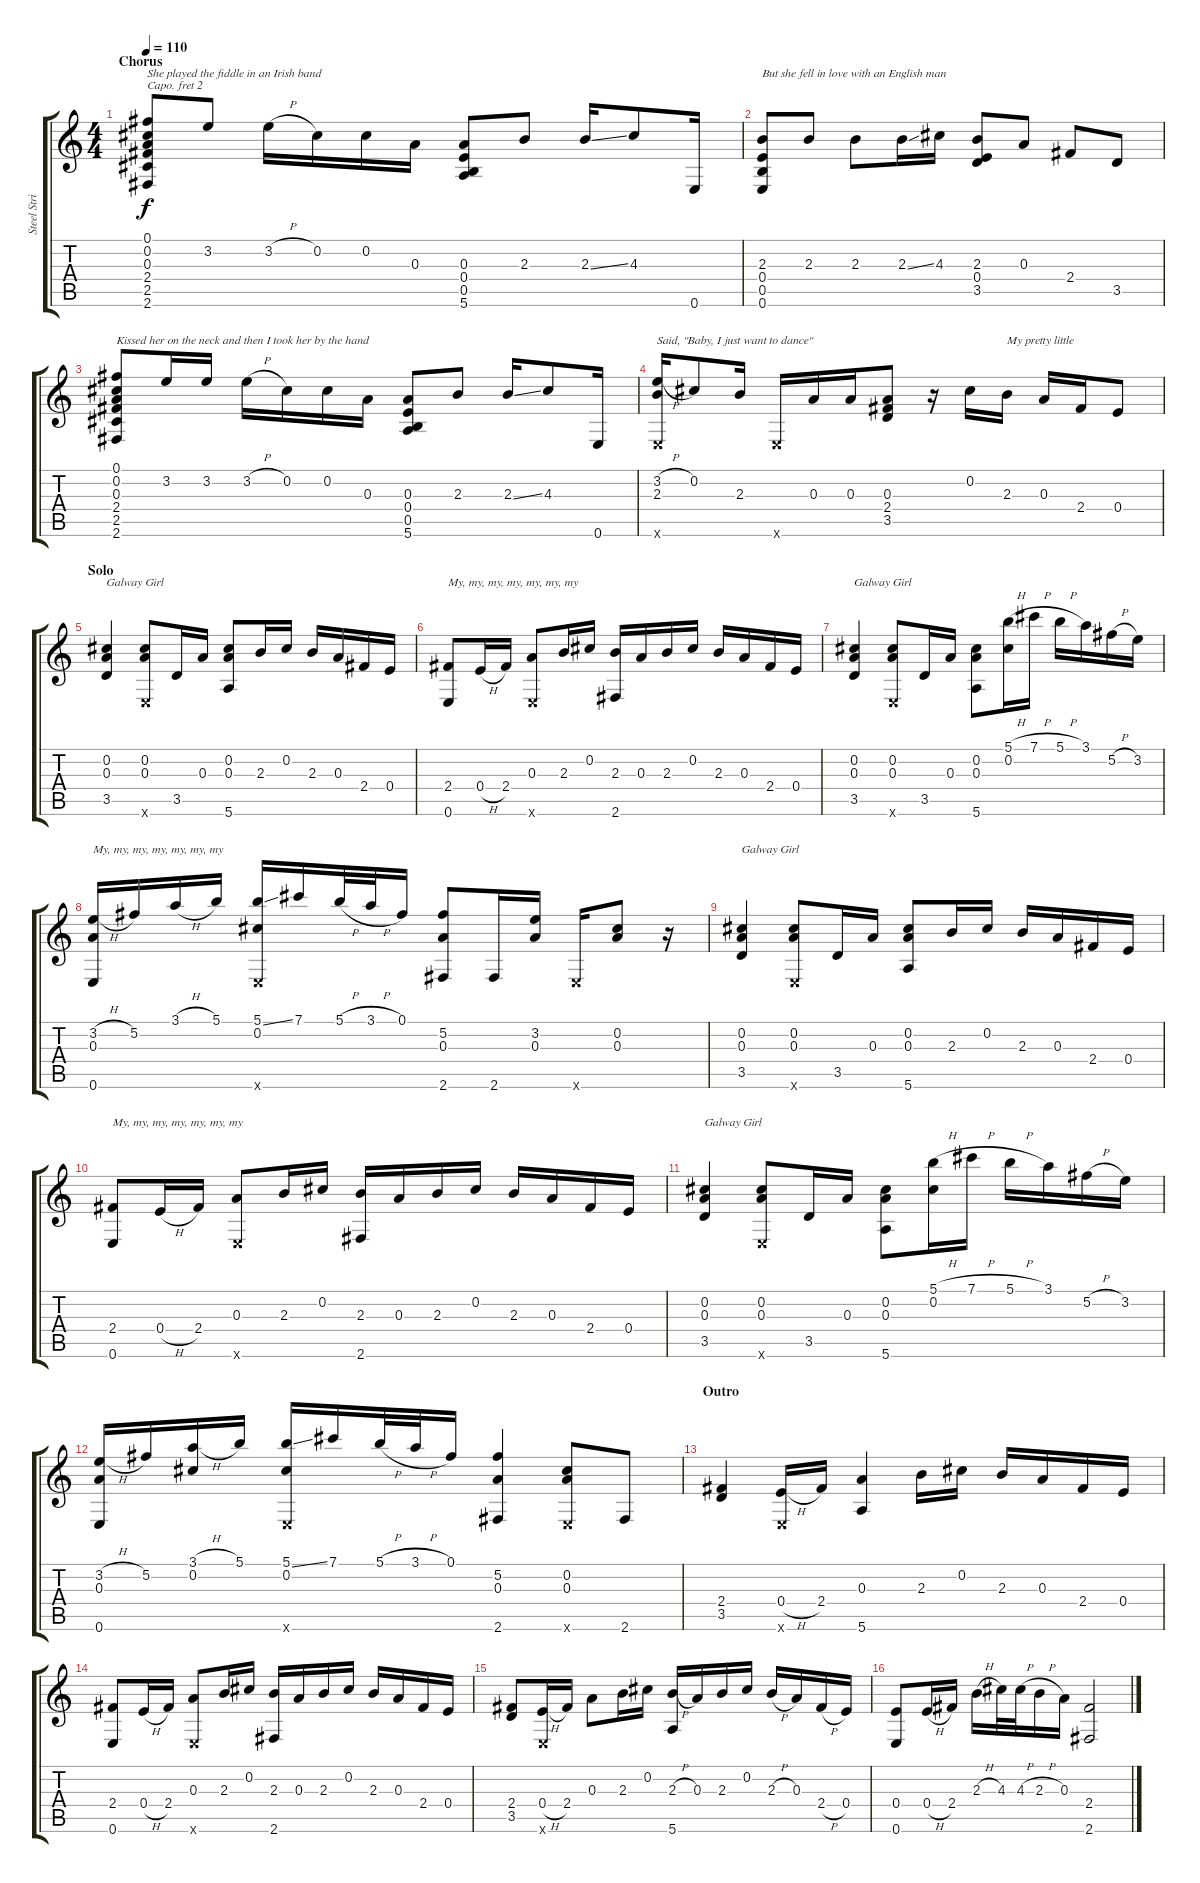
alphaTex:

\track ("Steel String Guitar" "Steel Stri") {instrument acousticguitarsteel}
\staff {score tabs}
\capo 2
\tuning (E4 B3 G3 D3 A2 D2) {hide}
\ts (4 4)
\section ("" "Chorus")
\tempo 110
\clef g2
\ks c
(0.1 0.2 0.3 2.4 2.5 2.6).8{txt "She played the fiddle in an Irish band" dy f} 3.2.8 3.2{h}.16 0.2.16 0.2.16 0.3.16 (0.3 0.4 0.5 5.6).8 2.3.8 2.3{ss}.16 4.3.8 0.6.16 |
(2.3 0.4 0.5 0.6).8{txt "But she fell in love with an English man"} 2.3.8 2.3.8 2.3{ss}.16 4.3.16 (2.3 0.4 3.5).8 0.3.8 2.4.8 3.5.8 |
(0.1 0.2 0.3 2.4 2.5 2.6).8{txt "Kissed her on the neck and then I took her by the hand"} 3.2.16 3.2.16 3.2{h}.16 0.2.16 0.2.16 0.3.16 (0.3 0.4 0.5 5.6).8 2.3.8 2.3{ss}.16 4.3.8 0.6.16 |
(3.2{h} 2.3 0.6{x}).16{txt "Said, \"Baby, I just want to dance\""} 0.2.8 2.3.16 0.6{x}.16 0.3.16 0.3.16 (0.3 2.4 3.5).8 r.16 0.2.16 2.3.16{txt "My pretty little"} 0.3.16 2.4.16 0.4.8 |
\section ("" "Solo")
(0.2 0.3 3.5).4{txt "Galway Girl"} (0.2 0.3 0.6{x}).8 3.5.16 0.3.16 (0.2 0.3 5.6).8 2.3.16 0.2.16 2.3.16 0.3.16 2.4.16 0.4.16 |
(2.4 0.6).8{txt "My, my, my, my, my, my, my"} 0.4{h}.16 2.4.16 (0.3 0.6{x}).8 2.3.16 0.2.16 (2.3 2.6).16 0.3.16 2.3.16 0.2.16 2.3.16 0.3.16 2.4.16 0.4.16 |
(0.2 0.3 3.5).4{txt "Galway Girl"} (0.2 0.3 0.6{x}).8 3.5.16 0.3.16 (0.2 0.3 5.6).8 (5.1{h} 0.2).16 7.1{h}.16 5.1{h}.16 3.1.16 5.2{h}.16 3.2.16 |
(3.2{h} 0.3 0.6).16{txt "My, my, my, my, my, my, my"} 5.2.16 3.1{h}.16 5.1.16 (5.1{ss} 0.2 0.6{x}).16 7.1.16 5.1{h}.32 3.1{h}.32 0.1.16 (5.2 0.3 2.6).8 2.6.16 (3.2 0.3).16 0.6{x}.16 (0.2 0.3).8 r.16 |
(0.2 0.3 3.5).4{txt "Galway Girl"} (0.2 0.3 0.6{x}).8 3.5.16 0.3.16 (0.2 0.3 5.6).8 2.3.16 0.2.16 2.3.16 0.3.16 2.4.16 0.4.16 |
(2.4 0.6).8{txt "My, my, my, my, my, my, my"} 0.4{h}.16 2.4.16 (0.3 0.6{x}).8 2.3.16 0.2.16 (2.3 2.6).16 0.3.16 2.3.16 0.2.16 2.3.16 0.3.16 2.4.16 0.4.16 |
(0.2 0.3 3.5).4{txt "Galway Girl"} (0.2 0.3 0.6{x}).8 3.5.16 0.3.16 (0.2 0.3 5.6).8 (5.1{h} 0.2).16 7.1{h}.16 5.1{h}.16 3.1.16 5.2{h}.16 3.2.16 |
(3.2{h} 0.3 0.6).16 5.2.16 (3.1{h} 0.2).16 5.1.16 (5.1{ss} 0.2 0.6{x}).16 7.1.16 5.1{h}.32 3.1{h}.32 0.1.16 (5.2 0.3 2.6).4 (0.2 0.3 0.6{x}).8 2.6.8 |
\section ("" "Outro")
(2.4 3.5).4 (0.4{h} 0.6{x}).16 2.4.16 (0.3 5.6).4 2.3.16 0.2.16 2.3.16 0.3.16 2.4.16 0.4.16 |
(2.4 0.6).8 0.4{h}.16 2.4.16 (0.3 0.6{x}).8 2.3.16 0.2.16 (2.3 2.6).16 0.3.16 2.3.16 0.2.16 2.3.16 0.3.16 2.4.16 0.4.16 |
(2.4 3.5).8 (0.4{h} 0.6{x}).16 2.4.16 0.3.8 2.3.16 0.2.16 (2.3{h} 5.6).16 0.3.16 2.3.16 0.2.16 2.3{h}.16 0.3.16 2.4{h}.16 0.4.16 |
(0.4 0.6).8 0.4{h}.16 2.4.16 2.3{h}.16 4.3.32 4.3{h}.32 2.3{h}.16 0.3.16 (2.4 2.6).2
